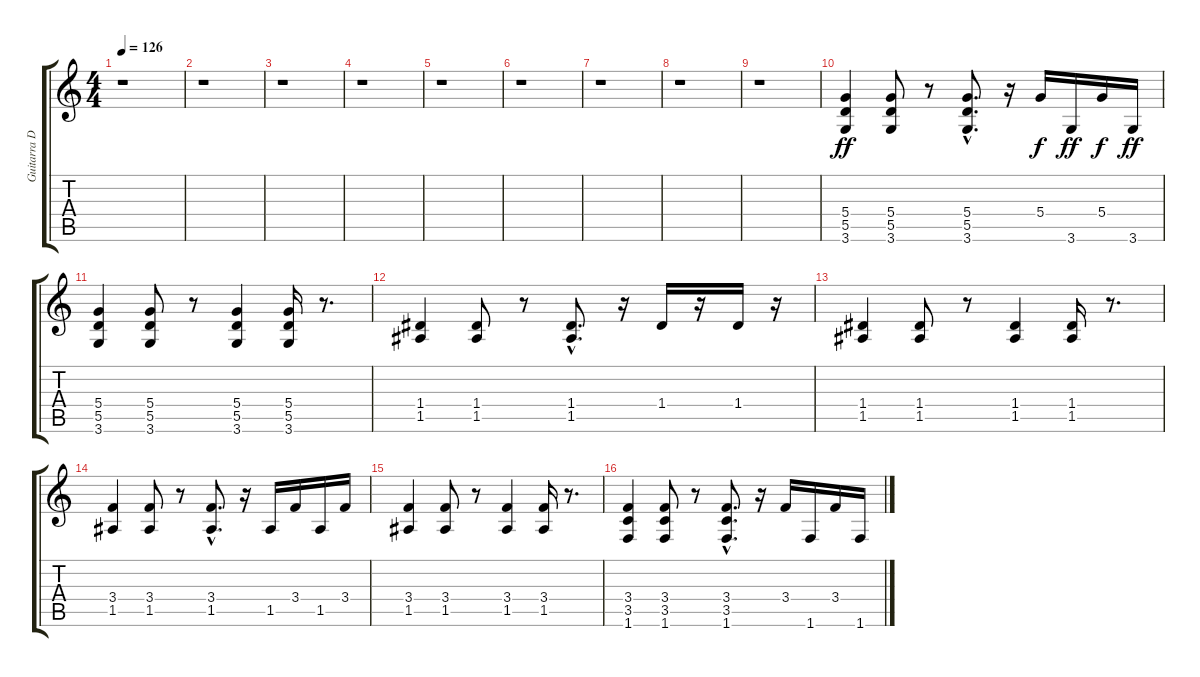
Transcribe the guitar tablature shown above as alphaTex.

\track ("Guitarra Dist. ( Ritmica )" "Guitarra D") {instrument distortionguitar}
\staff {score tabs}
\tuning (E4 B3 G3 D3 A2 E2) {hide}
\ts (4 4)
\tempo 126
\clef g2
\ks c
r.1{dy f} |
r.1 |
r.1 |
r.1 |
r.1 |
r.1 |
r.1 |
r.1 |
r.1 |
(5.4 5.5 3.6).4{dy ff} (5.4 5.5 3.6).8 r.8 (5.4{hac} 5.5{hac} 3.6{hac}).8{d} r.16 5.4.16{dy f} 3.6.16{dy ff} 5.4.16{dy f} 3.6.16{dy ff} |
(5.4 5.5 3.6).4 (5.4 5.5 3.6).8 r.8 (5.4 5.5 3.6).4 (5.4 5.5 3.6).16 r.8{d} |
(1.4 1.5).4 (1.4 1.5).8 r.8 (1.4{hac} 1.5{hac}).8{d} r.16 1.4.16 r.16 1.4.16 r.16 |
(1.4 1.5).4 (1.4 1.5).8 r.8 (1.4 1.5).4 (1.4 1.5).16 r.8{d} |
(3.4 1.5).4 (3.4 1.5).8 r.8 (3.4{hac} 1.5{hac}).8{d} r.16 1.5.16 3.4.16 1.5.16 3.4.16 |
(3.4 1.5).4 (3.4 1.5).8 r.8 (3.4 1.5).4 (3.4 1.5).16 r.8{d} |
(3.4 3.5 1.6).4 (3.4 3.5 1.6).8 r.8 (3.4{hac} 3.5{hac} 1.6{hac}).8{d} r.16 3.4.16 1.6.16 3.4.16 1.6.16
